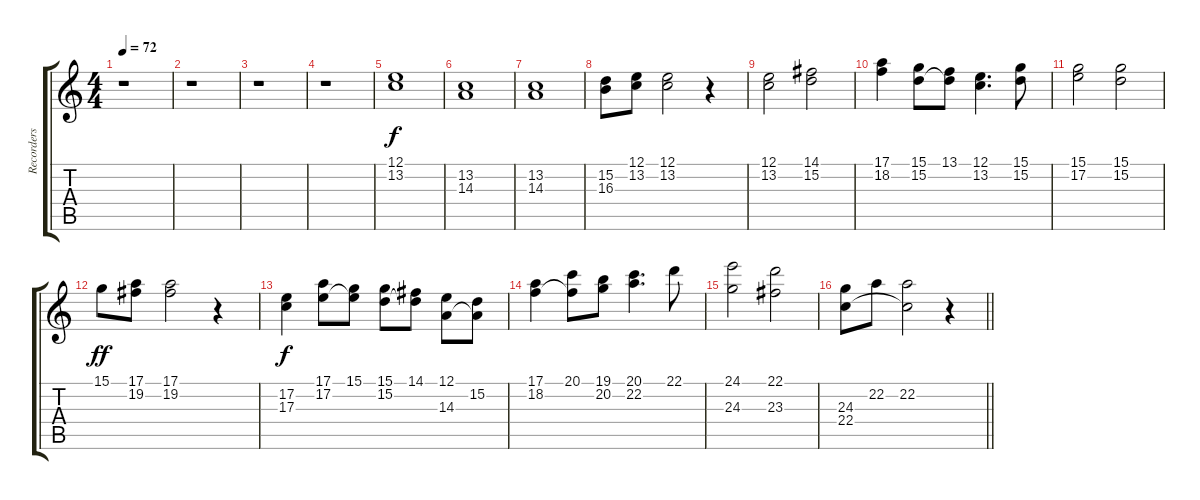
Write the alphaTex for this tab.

\track ("Recorders I-II (Jones)" "Recorders ") {instrument recorder}
\staff {score tabs}
\tuning (E4 B3 G3 D3 A2 E2) {hide}
\ts (4 4)
\tempo 72
\clef g2
\ks c
r.1{dy f instrument recorder} |
r.1 |
r.1 |
r.1 |
(12.1 13.2).1 |
(13.2 14.3).1 |
(13.2 14.3).1 |
(15.2 16.3).8 (12.1 13.2).8 (12.1 13.2).2 r.4 |
(12.1 13.2).2 (14.1 15.2).2 |
(17.1 18.2).4 (15.1 15.2).8 (13.1 15.2{t}).8 (12.1 13.2).4{d} (15.1 15.2).8 |
(15.1 17.2).2 (15.1 15.2).2 |
15.1.8{dy ff} (17.1 19.2).8 (17.1 19.2).2 r.4 |
(17.2 17.3).4{dy f} (17.1 17.2).8 (15.1 17.2{t}).8 (15.1 15.2).8 (14.1 15.2{t}).8 (12.1 14.3).8 (15.2 14.3{t}).8 |
(17.1 18.2).4 (20.1 18.2{t}).8 (19.1 20.2).8 (20.1 22.2).4{d} 22.1.8 |
(24.1 24.3).2 (22.1 23.3).2 |
\barLineRight lightlight
(24.3 22.4).8 22.2.8 (22.2 22.4{t}).2 r.4
